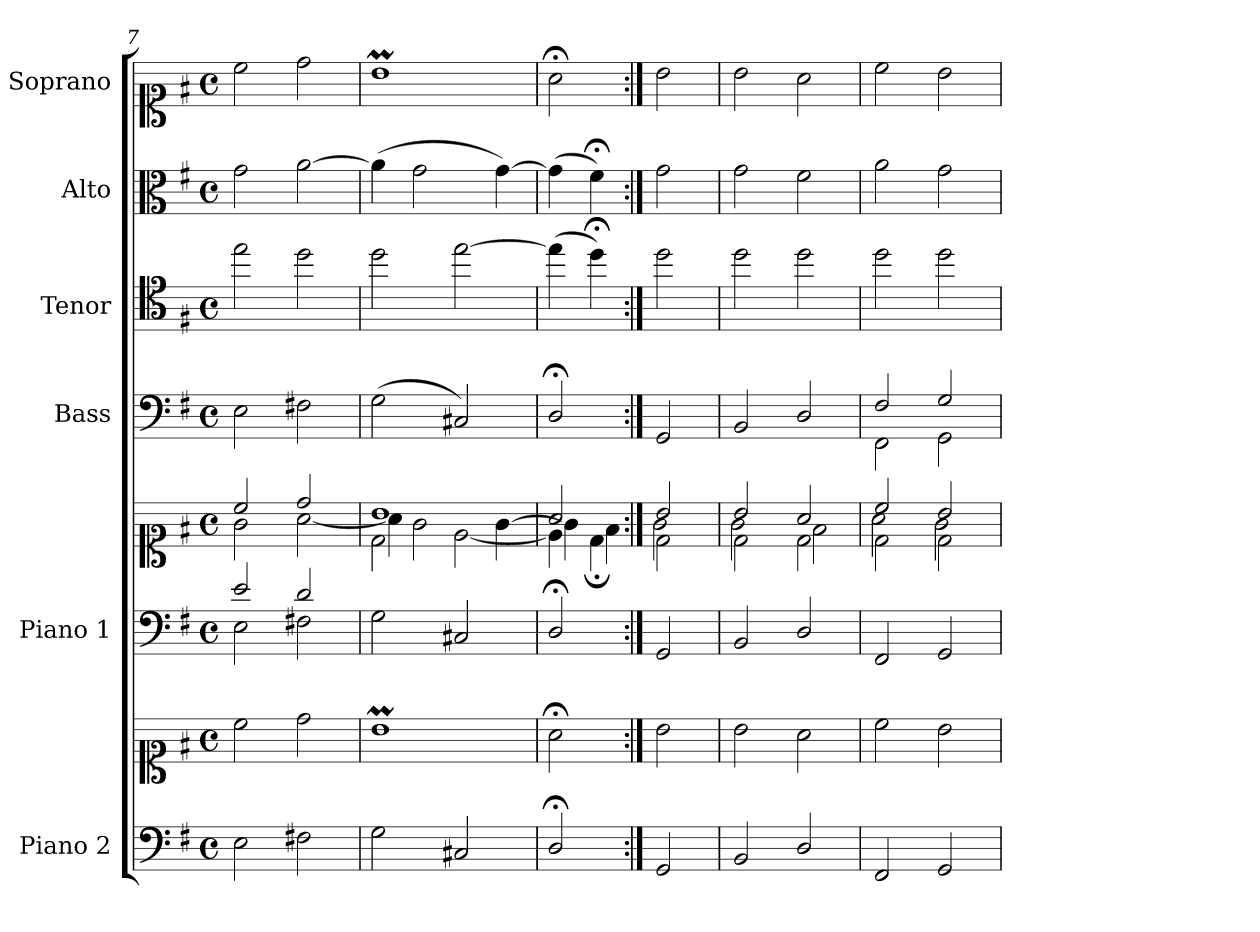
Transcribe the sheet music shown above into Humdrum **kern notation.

**kern	**kern	**kern	**kern	**kern	**kern	**kern	**kern
*part6	*part6	*part5	*part5	*part4	*part3	*part2	*part1
*staff8	*staff7	*staff6	*staff5	*staff4	*staff3	*staff2	*staff1
*I"Piano 2	*	*I"Piano 1	*	*I"Bass	*I"Tenor	*I"Alto	*I"Soprano
*I'Pno 2	*	*I'Pno 1	*	*I'B.	*I'T.	*I'A.	*I'S.
*clefF4	*clefC1	*clefF4	*clefC1	*clefF4	*clefC4	*clefC3	*clefC1
*	*	*	*	*	*ITrd7c12	*	*
*k[f#]	*k[f#]	*k[f#]	*k[f#]	*k[f#]	*k[f#]	*k[f#]	*k[f#]
*G:	*G:	*G:	*G:	*G:	*G:	*G:	*G:
*M4/4	*M4/4	*M4/4	*M4/4	*M4/4	*M4/4	*M4/4	*M4/4
*met(c)	*met(c)	*met(c)	*met(c)	*met(c)	*met(c)	*met(c)	*met(c)
=7	=7	=7	=7	=7	=7	=7	=7
*	*	*^	*^	*	*	*	*
2E\	2cc\	2e/	2E\	2cc/	2g\	2E\	2e\	2g\	2cc\
2F#X\	2dd\	2d/	2F#X\	2dd/	[<2a\	2F#X\	2d\	[>2a\	2dd\
*	*	*v	*v	*	*	*	*	*	*
=8	=8	=8	=8	=8	=8	=8	=8	=8
*	*	*	*	*^	*	*	*	*
2G\	1bm\	2G\	1b/	2d\	4a\]	(2G\	2d\	(4a\]	1bm\
.	.	.	.	.	2g\	.	.	2g\	.
2C#X/	.	2C#X/	.	[<2e\	.	2C#X/)	[>2e\	.	.
.	.	.	.	.	[<4g\	.	.	[4g\)	.
=9	=9	=9	=9	=9	=9	=9	=9	=9	=9
2D;/	2a;<\	2D;/	2a/	4e\]	4g\]	2D;</	(4e\]	(4g\]	2a;<\
.	.	.	.	4d;<\	4f#\	.	4d;<\)	4f#;<\)	.
=10:|!	=10:|!	=10:|!	=10:|!	=10:|!	=10:|!	=10:|!	=10:|!	=10:|!	=10:|!
2GG/	2b\	2GG/	2b/	2d\	2g\	2GG/	2d\	2g\	2b\
=11	=11	=11	=11	=11	=11	=11	=11	=11	=11
2BB/	2b\	2BB/	2b/	2d\	2g\	2BB/	2d\	2g\	2b\
2D/	2a\	2D/	2a/	2d\	2f#\	2D/	2d\	2f#\	2a\
!!LO:PB:g=z
=12	=12	=12	=12	=12	=12	=12	=12	=12	=12
*	*	*	*	*	*	*^	*	*	*
2FF#/	2cc\	2FF#/	2cc/	2d\	2a\	2F#/	2FF#\	2d\	2a\	2cc\
2GG/	2b\	2GG/	2b/	2d\	2g\	2G/	2GG\	2d\	2g\	2b\
*	*	*	*v	*v	*v	*	*	*	*	*
*	*	*	*	*v	*v	*	*	*
=	=	=	=	=	=	=	=
*-	*-	*-	*-	*-	*-	*-	*-
